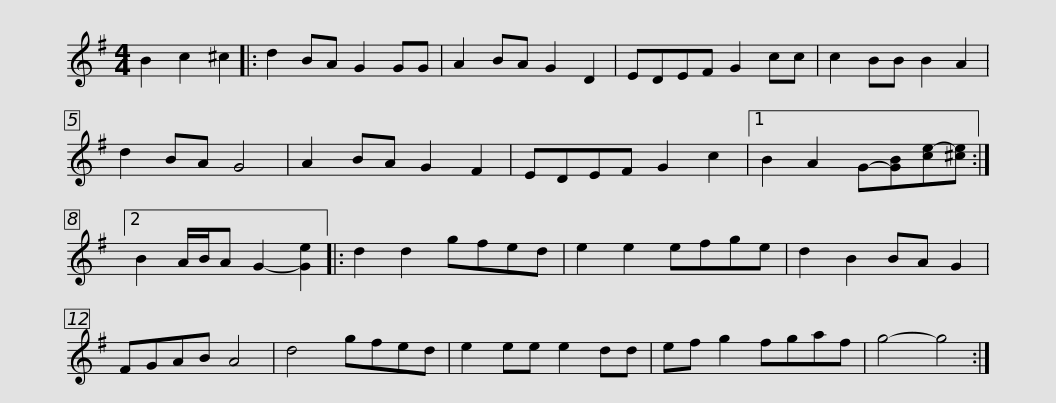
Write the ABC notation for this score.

X:1
L:1/8
M:4/4
I:linebreak $
K:G
V:1 treble
V:1
 B2 c2 ^c2 |: d2 BA G2 GG | A2 BA G2 D2 | EDEF G2 cc | c2 BB B2 A2 | %5
 d2 BA G4 | A2 BA G2 F2 | EDEF G2 c2 |1$ B2 A2 G-[GB][ce-][^ce] :|2 B2 A/B/A G2- [Ge]2 |: %10
 d2 d2 gfed | e2 e2 efge | d2 B2 BA G2 | FGAB A4 | d4 gfed |$ %15
 e2 ee e2 dd | ef g2 fgaf | g4- g4 :| %18
